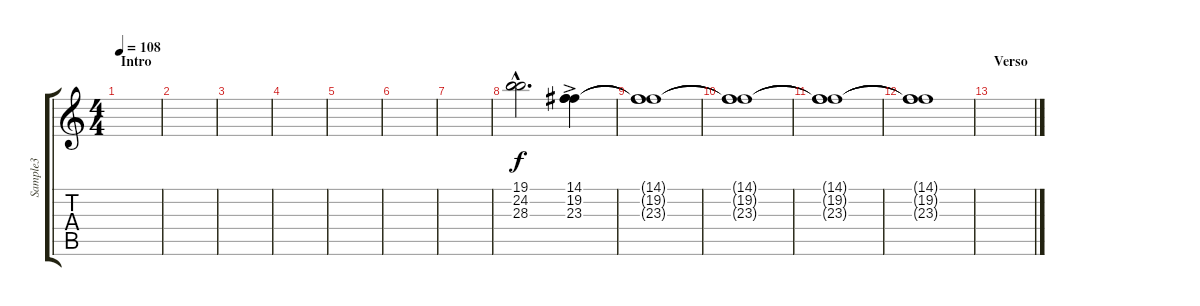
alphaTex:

\track ("Sample3" "Sample3") {instrument lead6voice}
\staff {score tabs}
\tuning (E4 B3 G3 D3 A2 E2) {hide}
\ts (4 4)
\section ("" "Intro")
\tempo 108
\clef g2
\ks c
|
|
|
|
|
|
|
(19.1{hac} 24.2{hac} 28.3{hac}).2{d} (14.1{ac} 19.2 23.3).4 |
(14.1{t} 19.2{t} 23.3{t}).1{dy f} |
(14.1{t} 19.2{t} 23.3{t}).1 |
(14.1{t} 19.2{t} 23.3{t}).1 |
(14.1{t} 19.2{t} 23.3{t}).1 |
\section ("" "Verso")
